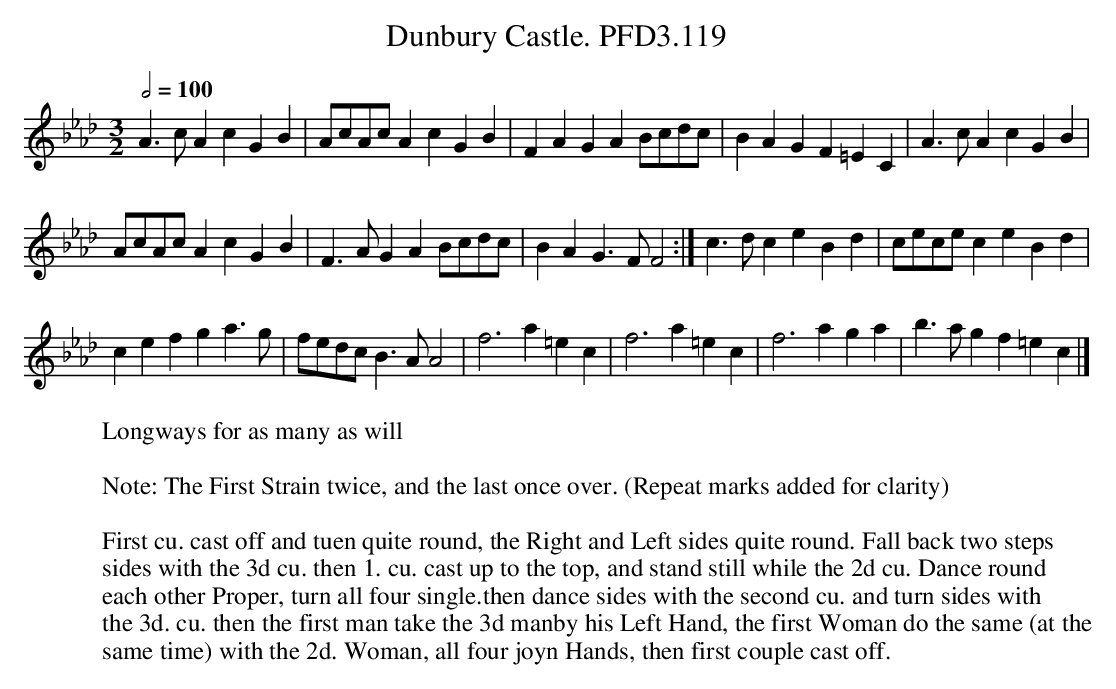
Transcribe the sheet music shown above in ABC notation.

X:1
T:Dunbury Castle. PFD3.119
W:Longways for as many as will
M:3/2
L:1/8
Q:1/2=100
K:Fm
A3 c A2c2 G2B2|AcAc A2c2 G2B2|F2A2 G2 A2 Bcdc|B2A2 G2F2 =E2 C2| A3c A2c2 G2B2|
AcAc A2c2 G2B2|F3A G2A2 Bcdc|B2A2 G3F F4:|c3d c2e2 B2d2|cece c2e2 B2d2|
c2e2 f2g2 a3g|fedc B3A A4|f6a2 =e2c2|f6a2 =e2c2|f6a2 g2a2|b3a g2f2 =e2c2|]
W:
W:Note: The First Strain twice, and the last once over. (Repeat marks added for clarity)
W:
W:First cu. cast off and tuen quite round, the Right and Left sides quite round. Fall back two steps
W:sides with the 3d cu. then 1. cu. cast up to the top, and stand still while the 2d cu. Dance round
W:each other Proper, turn all four single.then dance sides with the second cu. and turn sides with
W:the 3d. cu. then the first man take the 3d manby his Left Hand, the first Woman do the same (at the
W:same time) with the 2d. Woman, all four joyn Hands, then first couple cast off.
